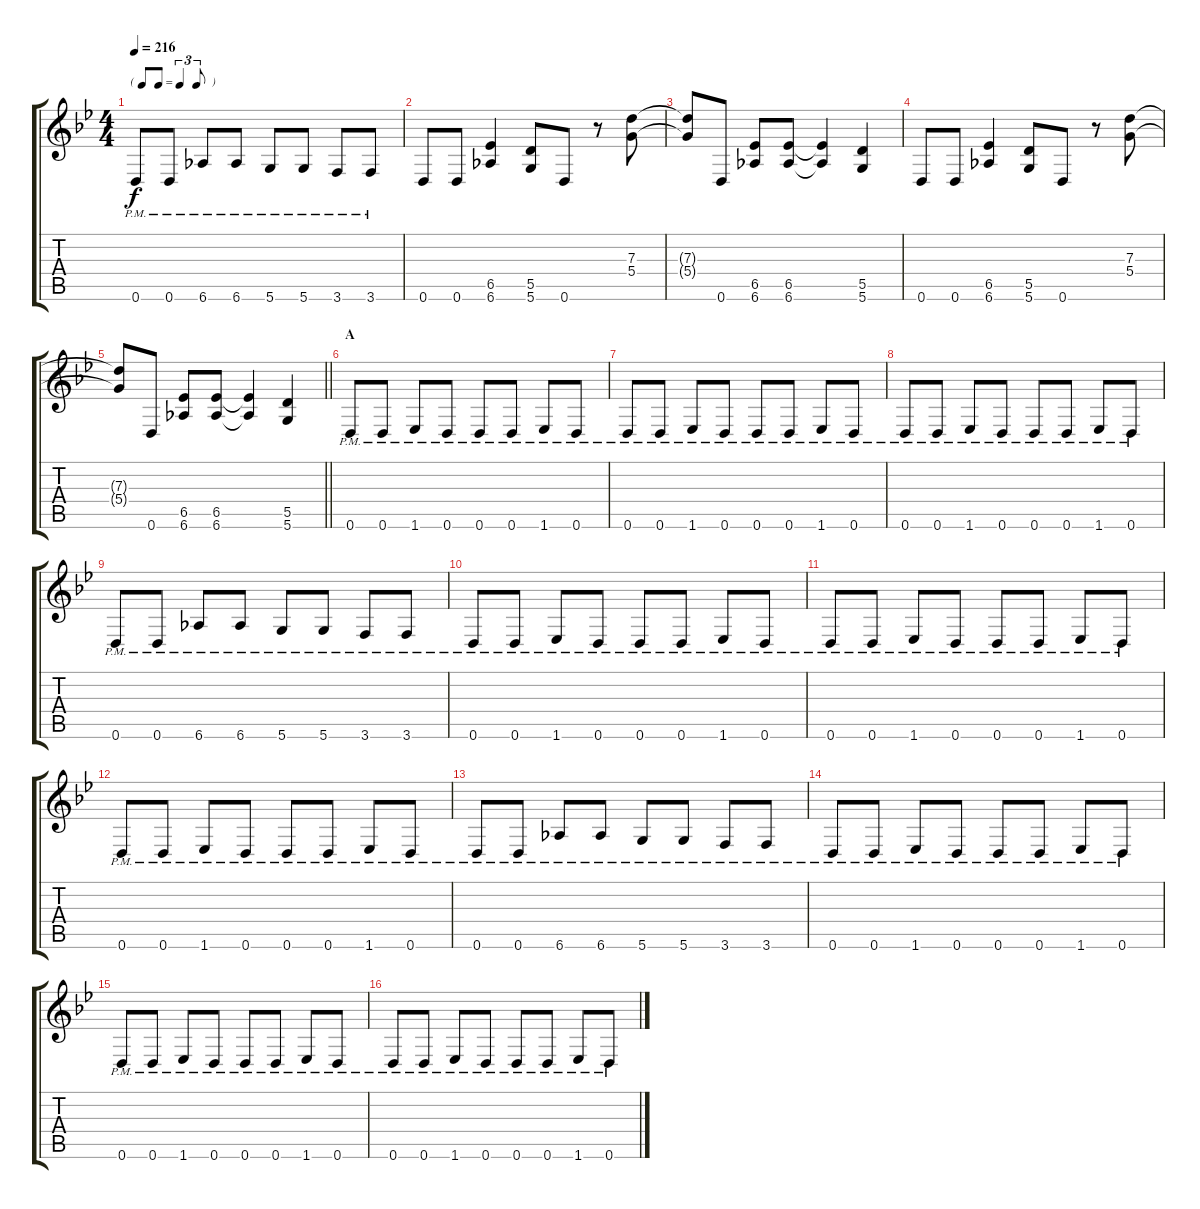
\track "" {instrument overdrivenguitar}
\staff {score tabs}
\tuning (E4 B3 G3 D3 A2 D2) {hide}
\ts (4 4)
\tf triplet8th
\tempo 216
\clef g2
\ks bb
0.6{pm}.8{dy f} 0.6{pm}.8 6.6{pm}.8 6.6{pm}.8 5.6{pm}.8 5.6{pm}.8 3.6{pm}.8 3.6{pm}.8 |
0.6.8 0.6.8 (6.5 6.6).4 (5.5 5.6).8 0.6.8 r.8 (7.3 5.4).8 |
(7.3{t} 5.4{t}).8 0.6.8 (6.5 6.6).8 (6.5 6.6).8 (6.5{t} 6.6{t}).4 (5.5 5.6).4 |
0.6.8 0.6.8 (6.5 6.6).4 (5.5 5.6).8 0.6.8 r.8 (7.3 5.4).8 |
\barLineRight lightlight
(7.3{t} 5.4{t}).8 0.6.8 (6.5 6.6).8 (6.5 6.6).8 (6.5{t} 6.6{t}).4 (5.5 5.6).4 |
\section ("" "A")
0.6{pm}.8 0.6{pm}.8 1.6{pm}.8 0.6{pm}.8 0.6{pm}.8 0.6{pm}.8 1.6{pm}.8 0.6{pm}.8 |
0.6{pm}.8 0.6{pm}.8 1.6{pm}.8 0.6{pm}.8 0.6{pm}.8 0.6{pm}.8 1.6{pm}.8 0.6{pm}.8 |
0.6{pm}.8 0.6{pm}.8 1.6{pm}.8 0.6{pm}.8 0.6{pm}.8 0.6{pm}.8 1.6{pm}.8 0.6{pm}.8 |
0.6{pm}.8 0.6{pm}.8 6.6{pm}.8 6.6{pm}.8 5.6{pm}.8 5.6{pm}.8 3.6{pm}.8 3.6{pm}.8 |
0.6{pm}.8 0.6{pm}.8 1.6{pm}.8 0.6{pm}.8 0.6{pm}.8 0.6{pm}.8 1.6{pm}.8 0.6{pm}.8 |
0.6{pm}.8 0.6{pm}.8 1.6{pm}.8 0.6{pm}.8 0.6{pm}.8 0.6{pm}.8 1.6{pm}.8 0.6{pm}.8 |
0.6{pm}.8 0.6{pm}.8 1.6{pm}.8 0.6{pm}.8 0.6{pm}.8 0.6{pm}.8 1.6{pm}.8 0.6{pm}.8 |
0.6{pm}.8 0.6{pm}.8 6.6{pm}.8 6.6{pm}.8 5.6{pm}.8 5.6{pm}.8 3.6{pm}.8 3.6{pm}.8 |
0.6{pm}.8 0.6{pm}.8 1.6{pm}.8 0.6{pm}.8 0.6{pm}.8 0.6{pm}.8 1.6{pm}.8 0.6{pm}.8 |
0.6{pm}.8 0.6{pm}.8 1.6{pm}.8 0.6{pm}.8 0.6{pm}.8 0.6{pm}.8 1.6{pm}.8 0.6{pm}.8 |
0.6{pm}.8 0.6{pm}.8 1.6{pm}.8 0.6{pm}.8 0.6{pm}.8 0.6{pm}.8 1.6{pm}.8 0.6{pm}.8
